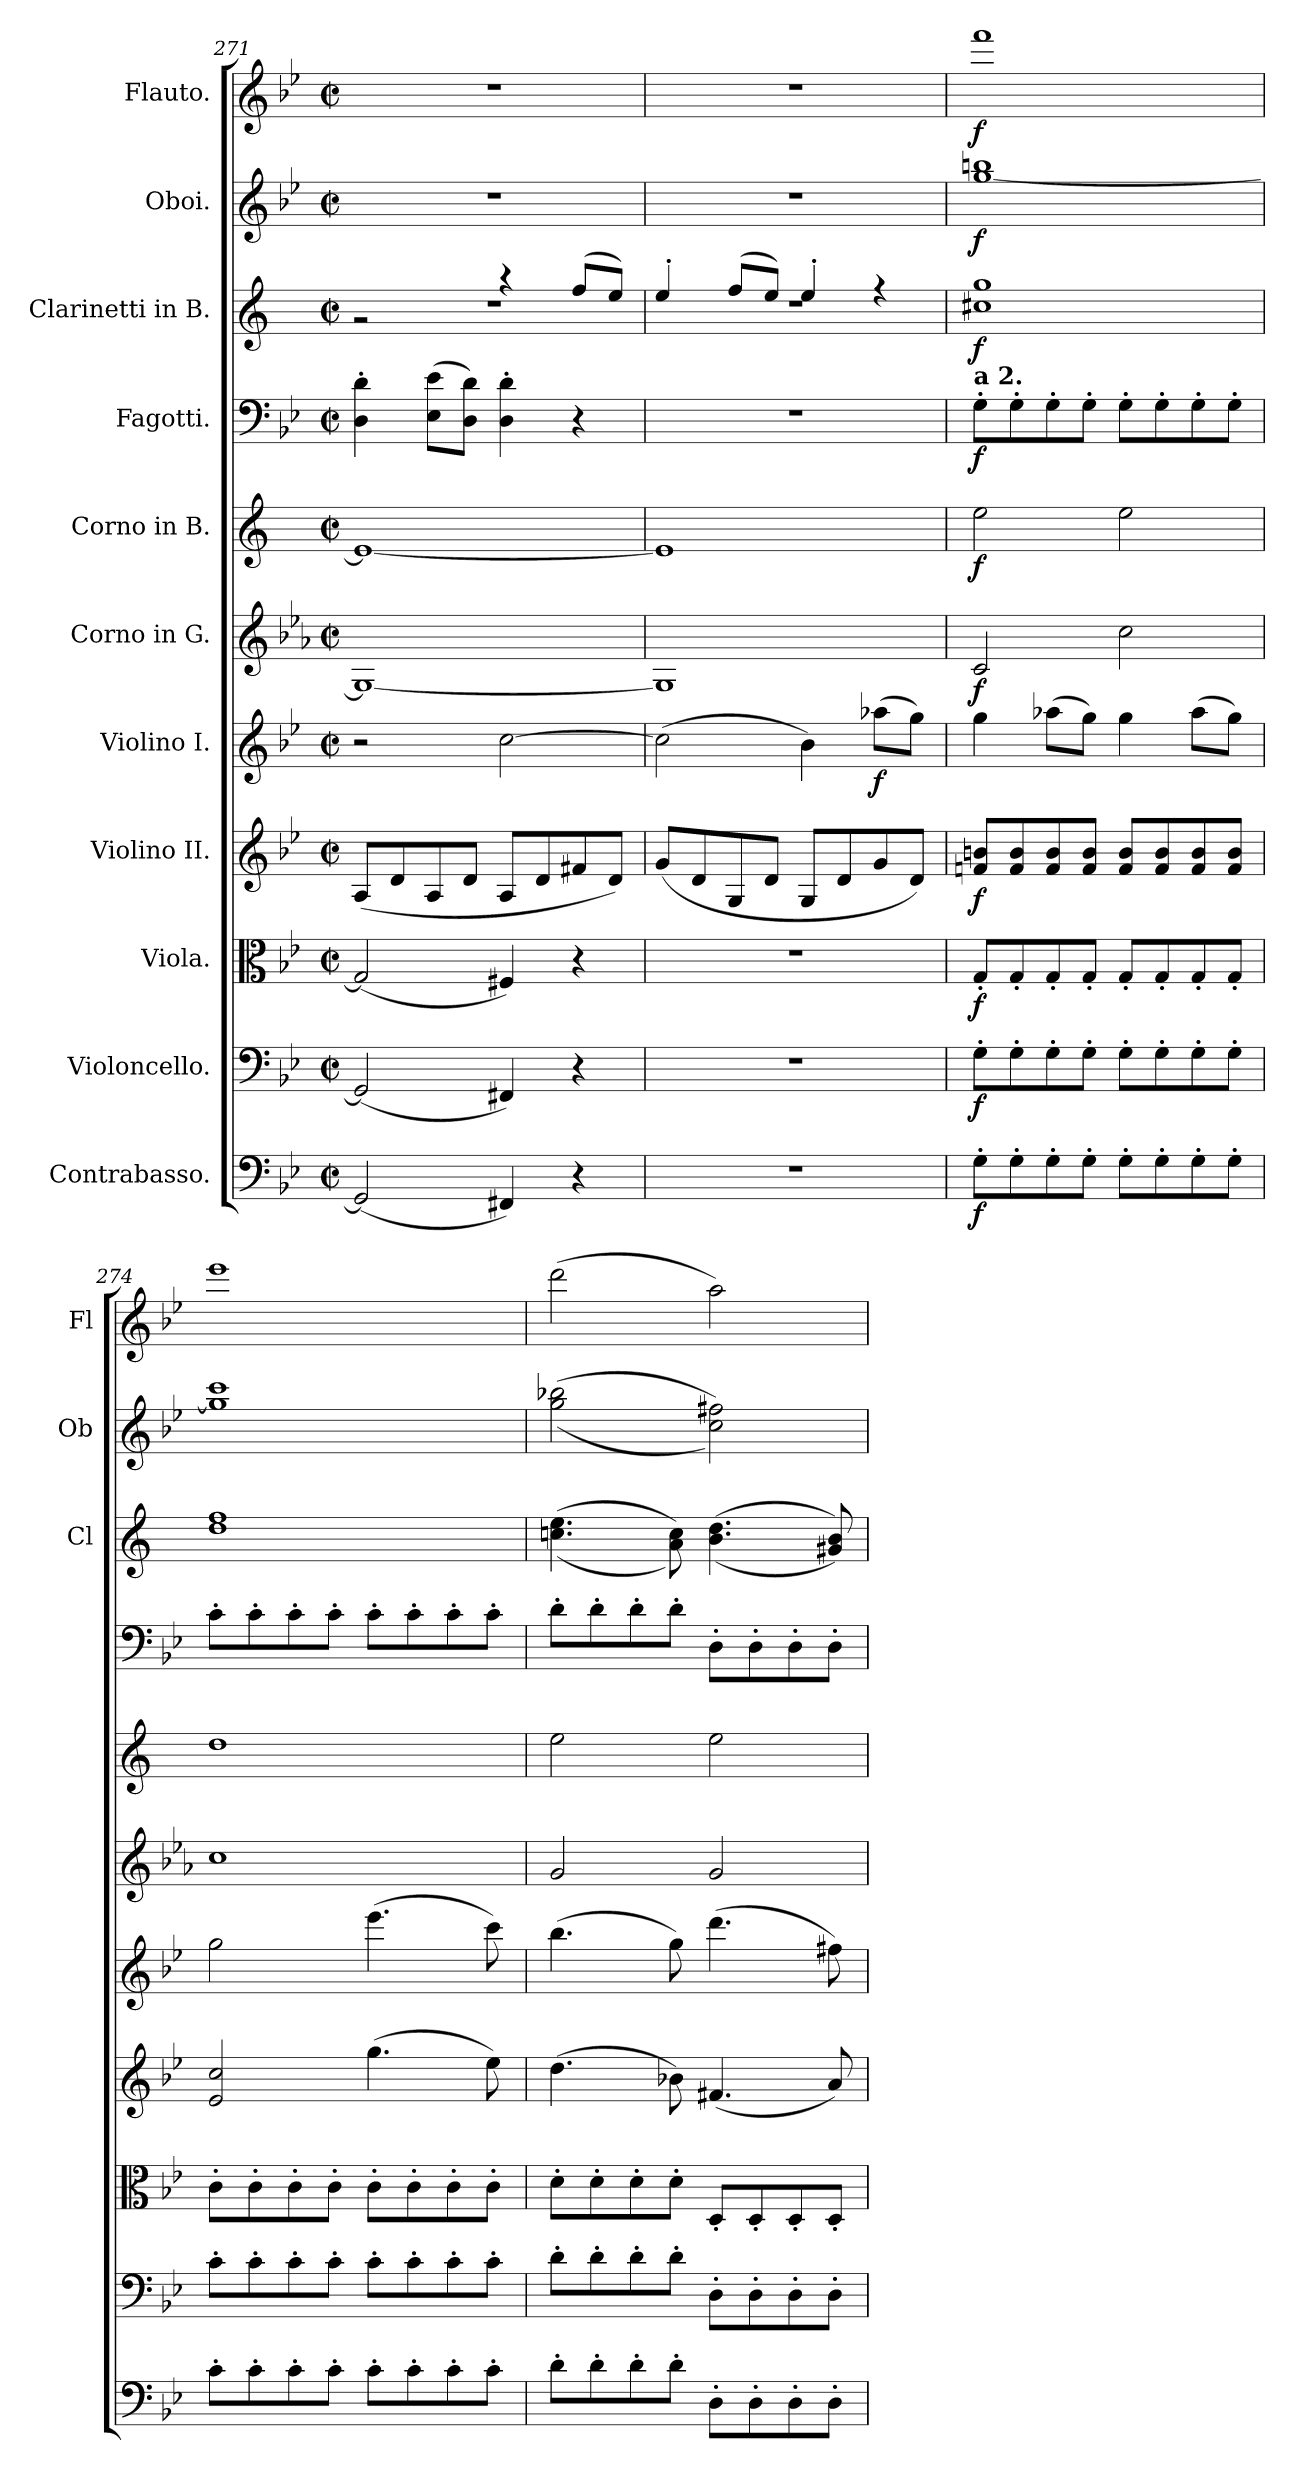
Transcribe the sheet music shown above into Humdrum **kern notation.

**kern	**dynam	**kern	**dynam	**kern	**dynam	**kern	**dynam	**kern	**dynam	**kern	**dynam	**kern	**dynam	**kern	**dynam	**kern	**dynam	**kern	**dynam	**kern	**dynam
*part11	*part11	*part10	*part10	*part9	*part9	*part8	*part8	*part7	*part7	*part6	*part6	*part5	*part5	*part4	*part4	*part3	*part3	*part2	*part2	*part1	*part1
*staff11	*staff11	*staff10	*staff10	*staff9	*staff9	*staff8	*staff8	*staff7	*staff7	*staff6	*staff6	*staff5	*staff5	*staff4	*staff4	*staff3	*staff3	*staff2	*staff2	*staff1	*staff1
*I"Contrabasso.	*	*I"Violoncello.	*	*I"Viola.	*	*I"Violino II.	*	*I"Violino I.	*	*I"Corno in G.	*	*I"Corno in B.	*	*I"Fagotti.	*	*I"Clarinetti in B.	*	*I"Oboi.	*	*I"Flauto.	*
*	*	*	*	*	*	*	*	*	*	*	*	*	*	*	*	*I'Cl	*	*I'Ob	*	*I'Fl	*
*clefF4	*	*clefF4	*	*clefC3	*	*clefG2	*	*clefG2	*	*clefG2	*	*clefG2	*	*clefF4	*	*clefG2	*	*clefG2	*	*clefG2	*
*ITrd7c12	*	*	*	*	*	*	*	*	*	*ITrd3c5	*	*ITrd1c2	*	*	*	*ITrd1c2	*	*	*	*	*
*k[b-e-]	*	*k[b-e-]	*	*k[b-e-]	*	*k[b-e-]	*	*k[b-e-]	*	*k[b-e-]	*	*k[b-e-]	*	*k[b-e-]	*	*k[b-e-]	*	*k[b-e-]	*	*k[b-e-]	*
*M2/2	*	*M2/2	*	*M2/2	*	*M2/2	*	*M2/2	*	*M2/2	*	*M2/2	*	*M2/2	*	*M2/2	*	*M2/2	*	*M2/2	*
*met(c|)	*	*met(c|)	*	*met(c|)	*	*met(c|)	*	*met(c|)	*	*met(c|)	*	*met(c|)	*	*met(c|)	*	*met(c|)	*	*met(c|)	*	*met(c|)	*
=271	=271	=271	=271	=271	=271	=271	=271	=271	=271	=271	=271	=271	=271	=271	=271	=271	=271	=271	=271	=271	=271
*	*	*	*	*	*	*	*	*	*	*	*	*	*	*	*	*^	*	*	*	*	*
(<2GGG/]	.	(<2GG/]	.	(<2G/]	.	(<8A/L	.	2r	.	1D_	.	1d_	.	4D\' 4d\'	.	2rg	1rdd	.	1r	.	1r	.
.	.	.	.	.	.	8d/	.	.	.	.	.	.	.	.	.	.	.	.	.	.	.	.
.	.	.	.	.	.	8A/	.	.	.	.	.	.	.	(>8E-\ 8e-\L	.	.	.	.	.	.	.	.
.	.	.	.	.	.	8d/J	.	.	.	.	.	.	.	8D\ 8d\J)	.	.	.	.	.	.	.	.
4FFF#X/)	.	4FF#X/)	.	4F#X/)	.	8A/L	.	[2cc\	.	.	.	.	.	4D\' 4d\'	.	4r	.	.	.	.	.	.
.	.	.	.	.	.	8d/	.	.	.	.	.	.	.	.	.	.	.	.	.	.	.	.
4r	.	4r	.	4r	.	8f#X/	.	.	.	.	.	.	.	4r	.	(>8ee-/L	.	.	.	.	.	.
.	.	.	.	.	.	8d/J)	.	.	.	.	.	.	.	.	.	8dd/J)	.	.	.	.	.	.
=272	=272	=272	=272	=272	=272	=272	=272	=272	=272	=272	=272	=272	=272	=272	=272	=272	=272	=272	=272	=272	=272	=272
1r	.	1r	.	1r	.	(<8g/L	.	(>2cc\]	.	1D]	.	1d]	.	1r	.	4dd'/	1rdd	.	1r	.	1r	.
.	.	.	.	.	.	8d/	.	.	.	.	.	.	.	.	.	.	.	.	.	.	.	.
.	.	.	.	.	.	8G/	.	.	.	.	.	.	.	.	.	(>8ee-/L	.	.	.	.	.	.
.	.	.	.	.	.	8d/J	.	.	.	.	.	.	.	.	.	8dd/J)	.	.	.	.	.	.
.	.	.	.	.	.	8G/L	.	4b-\)	.	.	.	.	.	.	.	4dd'/	.	.	.	.	.	.
.	.	.	.	.	.	8d/	.	.	.	.	.	.	.	.	.	.	.	.	.	.	.	.
!	!	!	!	!	!	!	!	!	!LO:DY:b	!	!	!	!	!	!	!	!	!	!	!	!	!
.	.	.	.	.	.	8g/	.	(>8aa-X\L	f	.	.	.	.	.	.	4r	.	.	.	.	.	.
.	.	.	.	.	.	8d/J)	.	8gg\J)	.	.	.	.	.	.	.	.	.	.	.	.	.	.
*	*	*	*	*	*	*	*	*	*	*	*	*	*	*	*	*v	*v	*	*	*	*	*
=273	=273	=273	=273	=273	=273	=273	=273	=273	=273	=273	=273	=273	=273	=273	=273	=273	=273	=273	=273	=273	=273
!	!	!	!	!	!	!	!	!	!	!	!	!	!	!LO:TX:a:B:t=a 2.	!	!	!	!	!	!	!
!	!LO:DY:b	!	!LO:DY:b	!	!LO:DY:b	!	!LO:DY:b	!	!	!	!LO:DY:b	!	!LO:DY:b	!	!LO:DY:b	!	!LO:DY:b	!	!LO:DY:b	!	!LO:DY:b
8GG'\L	f	8G'\L	f	8G'/L	f	8fn/ 8bn/L	f	4gg\	.	2G/	f	2dd\	f	8G'\L	f	1bn 1ff	f	[1gg 1bbn	f	1fff	f
8GG'\	.	8G'\	.	8G'/	.	8f/ 8b/	.	.	.	.	.	.	.	8G'\	.	.	.	.	.	.	.
8GG'\	.	8G'\	.	8G'/	.	8f/ 8b/	.	(>8aa-X\L	.	.	.	.	.	8G'\	.	.	.	.	.	.	.
8GG'\J	.	8G'\J	.	8G'/J	.	8f/ 8b/J	.	8gg\J)	.	.	.	.	.	8G'\J	.	.	.	.	.	.	.
8GG'\L	.	8G'\L	.	8G'/L	.	8f/ 8b/L	.	4gg\	.	2g\	.	2dd\	.	8G'\L	.	.	.	.	.	.	.
8GG'\	.	8G'\	.	8G'/	.	8f/ 8b/	.	.	.	.	.	.	.	8G'\	.	.	.	.	.	.	.
8GG'\	.	8G'\	.	8G'/	.	8f/ 8b/	.	(>8aa-\L	.	.	.	.	.	8G'\	.	.	.	.	.	.	.
8GG'\J	.	8G'\J	.	8G'/J	.	8f/ 8b/J	.	8gg\J)	.	.	.	.	.	8G'\J	.	.	.	.	.	.	.
!!LO:LB:g=z
=274	=274	=274	=274	=274	=274	=274	=274	=274	=274	=274	=274	=274	=274	=274	=274	=274	=274	=274	=274	=274	=274
8C'\L	.	8c'\L	.	8c'\L	.	2e-/ 2cc/	.	2gg\	.	1g	.	1cc	.	8c'\L	.	1cc 1ee-	.	1gg] 1ccc	.	1eee-	.
8C'\	.	8c'\	.	8c'\	.	.	.	.	.	.	.	.	.	8c'\	.	.	.	.	.	.	.
8C'\	.	8c'\	.	8c'\	.	.	.	.	.	.	.	.	.	8c'\	.	.	.	.	.	.	.
8C'\J	.	8c'\J	.	8c'\J	.	.	.	.	.	.	.	.	.	8c'\J	.	.	.	.	.	.	.
8C'\L	.	8c'\L	.	8c'\L	.	(>4.gg\	.	(>4.eee-\	.	.	.	.	.	8c'\L	.	.	.	.	.	.	.
8C'\	.	8c'\	.	8c'\	.	.	.	.	.	.	.	.	.	8c'\	.	.	.	.	.	.	.
8C'\	.	8c'\	.	8c'\	.	.	.	.	.	.	.	.	.	8c'\	.	.	.	.	.	.	.
8C'\J	.	8c'\J	.	8c'\J	.	8ee-\)	.	8ccc\)	.	.	.	.	.	8c'\J	.	.	.	.	.	.	.
=275	=275	=275	=275	=275	=275	=275	=275	=275	=275	=275	=275	=275	=275	=275	=275	=275	=275	=275	=275	=275	=275
8D'\L	.	8d'\L	.	8d'\L	.	(>4.dd\	.	(>4.bb-\	.	2d/	.	2dd\	.	8d'\L	.	(>(<4.b-X\ 4.dd\	.	(>(<2gg\ 2bb-X\	.	(>2ddd\	.
8D'\	.	8d'\	.	8d'\	.	.	.	.	.	.	.	.	.	8d'\	.	.	.	.	.	.	.
8D'\	.	8d'\	.	8d'\	.	.	.	.	.	.	.	.	.	8d'\	.	.	.	.	.	.	.
8D'\J	.	8d'\J	.	8d'\J	.	8b-X\)	.	8gg\)	.	.	.	.	.	8d'\J	.	8g\ 8b-\))	.	.	.	.	.
8DD'\L	.	8D'\L	.	8D'/L	.	(<4.f#X/	.	(>4.ddd\	.	2d/	.	2dd\	.	8D'\L	.	(>(<4.a\ 4.cc\	.	2cc\ 2ff#X\))	.	2aa\)	.
8DD'\	.	8D'\	.	8D'/	.	.	.	.	.	.	.	.	.	8D'\	.	.	.	.	.	.	.
8DD'\	.	8D'\	.	8D'/	.	.	.	.	.	.	.	.	.	8D'\	.	.	.	.	.	.	.
8DD'\J	.	8D'\J	.	8D'/J	.	8a/)	.	8ff#X\)	.	.	.	.	.	8D'\J	.	8f#X/ 8a/))	.	.	.	.	.
=	=	=	=	=	=	=	=	=	=	=	=	=	=	=	=	=	=	=	=	=	=
*-	*-	*-	*-	*-	*-	*-	*-	*-	*-	*-	*-	*-	*-	*-	*-	*-	*-	*-	*-	*-	*-
